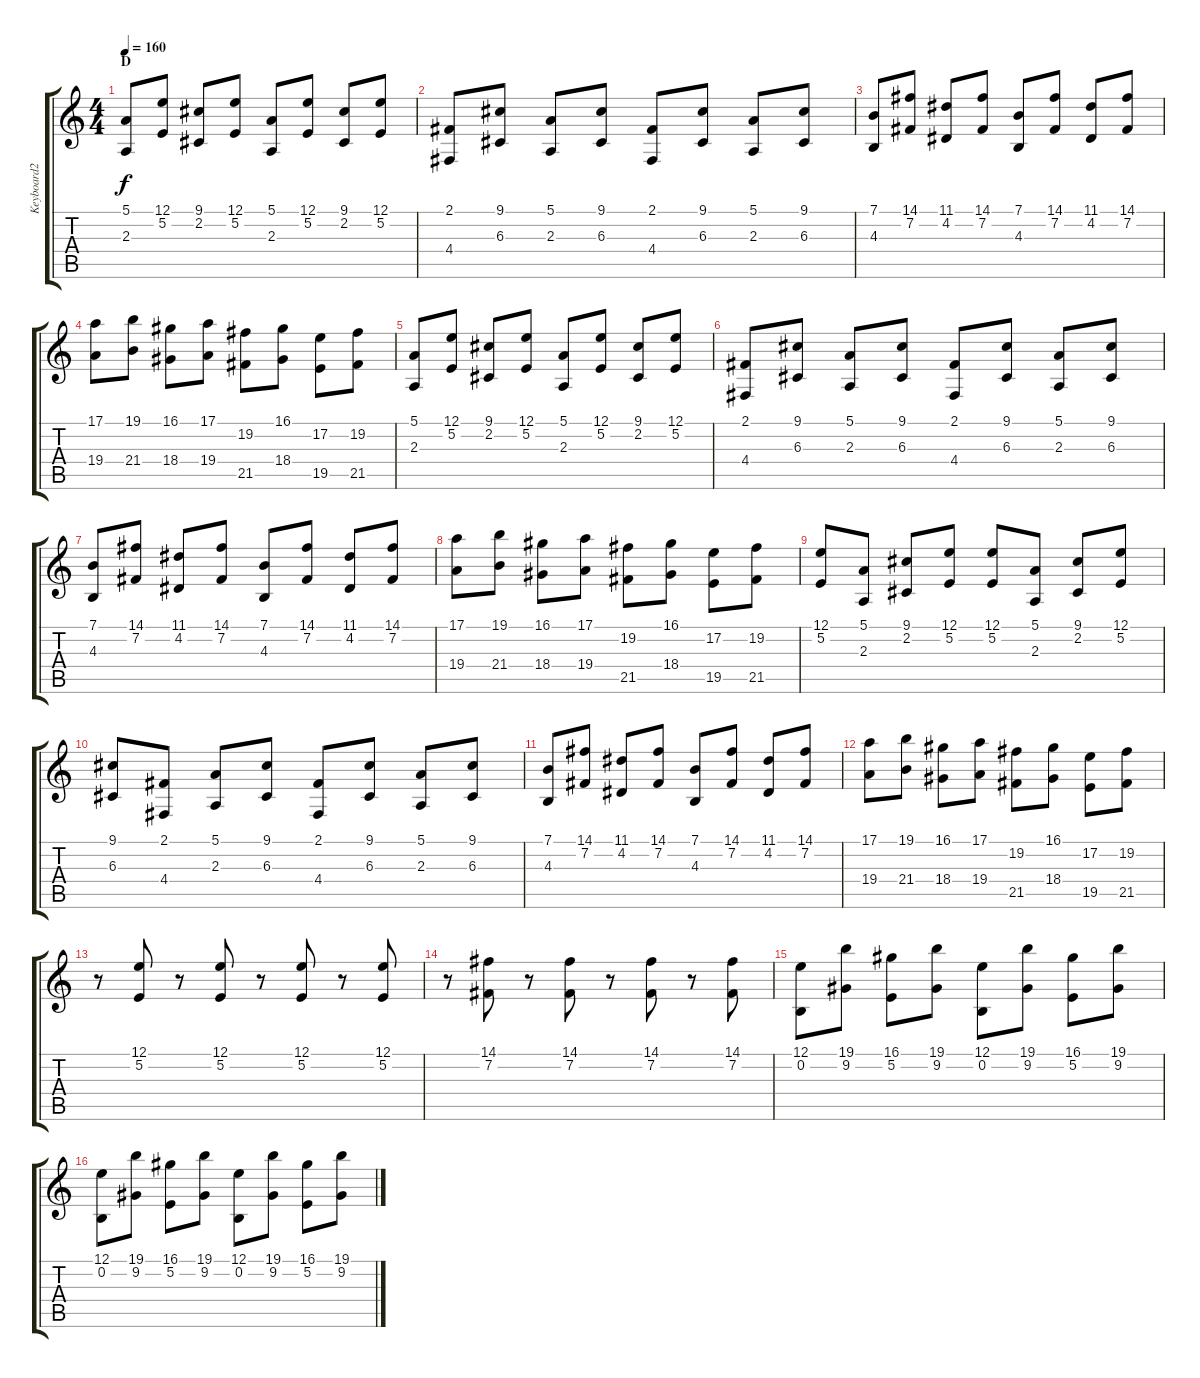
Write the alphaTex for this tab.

\track ("Keyboard2" "Keyboard2") {instrument stringensemble1}
\staff {score tabs}
\tuning (E4 B3 G3 D3 A2 E2) {hide}
\ts (4 4)
\section ("" "D")
\tempo 160
\clef g2
\ks c
(5.1 2.3).8{dy f instrument stringensemble1} (12.1 5.2).8 (9.1 2.2).8 (12.1 5.2).8 (5.1 2.3).8 (12.1 5.2).8 (9.1 2.2).8 (12.1 5.2).8 |
(2.1 4.4).8 (9.1 6.3).8 (5.1 2.3).8 (9.1 6.3).8 (2.1 4.4).8 (9.1 6.3).8 (5.1 2.3).8 (9.1 6.3).8 |
(7.1 4.3).8 (14.1 7.2).8 (11.1 4.2).8 (14.1 7.2).8 (7.1 4.3).8 (14.1 7.2).8 (11.1 4.2).8 (14.1 7.2).8 |
(17.1 19.4).8 (19.1 21.4).8 (16.1 18.4).8 (17.1 19.4).8 (19.2 21.5).8 (16.1 18.4).8 (17.2 19.5).8 (19.2 21.5).8 |
(5.1 2.3).8 (12.1 5.2).8 (9.1 2.2).8 (12.1 5.2).8 (5.1 2.3).8 (12.1 5.2).8 (9.1 2.2).8 (12.1 5.2).8 |
(2.1 4.4).8 (9.1 6.3).8 (5.1 2.3).8 (9.1 6.3).8 (2.1 4.4).8 (9.1 6.3).8 (5.1 2.3).8 (9.1 6.3).8 |
(7.1 4.3).8 (14.1 7.2).8 (11.1 4.2).8 (14.1 7.2).8 (7.1 4.3).8 (14.1 7.2).8 (11.1 4.2).8 (14.1 7.2).8 |
(17.1 19.4).8 (19.1 21.4).8 (16.1 18.4).8 (17.1 19.4).8 (19.2 21.5).8 (16.1 18.4).8 (17.2 19.5).8 (19.2 21.5).8 |
(12.1 5.2).8 (5.1 2.3).8 (9.1 2.2).8 (12.1 5.2).8 (12.1 5.2).8 (5.1 2.3).8 (9.1 2.2).8 (12.1 5.2).8 |
(9.1 6.3).8 (2.1 4.4).8 (5.1 2.3).8 (9.1 6.3).8 (2.1 4.4).8 (9.1 6.3).8 (5.1 2.3).8 (9.1 6.3).8 |
(7.1 4.3).8 (14.1 7.2).8 (11.1 4.2).8 (14.1 7.2).8 (7.1 4.3).8 (14.1 7.2).8 (11.1 4.2).8 (14.1 7.2).8 |
(17.1 19.4).8 (19.1 21.4).8 (16.1 18.4).8 (17.1 19.4).8 (19.2 21.5).8 (16.1 18.4).8 (17.2 19.5).8 (19.2 21.5).8 |
r.8 (12.1 5.2).8 r.8 (12.1 5.2).8 r.8 (12.1 5.2).8 r.8 (12.1 5.2).8 |
r.8 (14.1 7.2).8 r.8 (14.1 7.2).8 r.8 (14.1 7.2).8 r.8 (14.1 7.2).8 |
(12.1 0.2).8 (19.1 9.2).8 (16.1 5.2).8 (19.1 9.2).8 (12.1 0.2).8 (19.1 9.2).8 (16.1 5.2).8 (19.1 9.2).8 |
(12.1 0.2).8 (19.1 9.2).8 (16.1 5.2).8 (19.1 9.2).8 (12.1 0.2).8 (19.1 9.2).8 (16.1 5.2).8 (19.1 9.2).8
